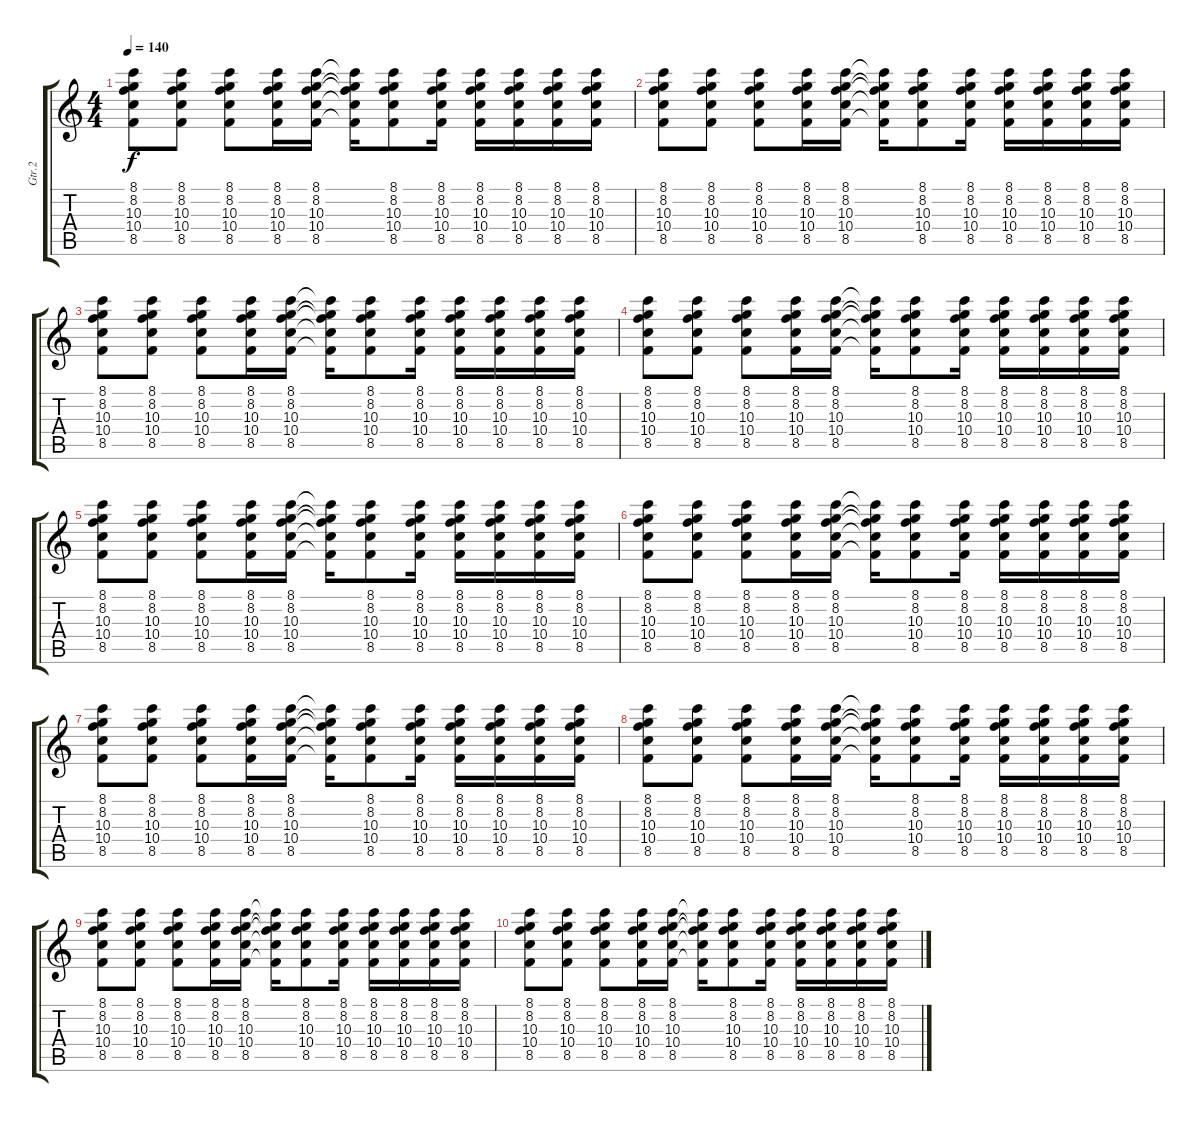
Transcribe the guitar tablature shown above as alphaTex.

\track ("Gtr.2" "Gtr.2") {instrument electricguitarclean}
\staff {score tabs}
\tuning (E4 B3 G3 D3 A2 D2) {hide}
\ts (4 4)
\tempo 140
\clef g2
\ks c
(8.1 8.2 10.3 10.4 8.5).8{dy f} (8.1 8.2 10.3 10.4 8.5).8 (8.1 8.2 10.3 10.4 8.5).8 (8.1 8.2 10.3 10.4 8.5).16 (8.1 8.2 10.3 10.4 8.5).16 (8.1{t} 8.2{t} 10.3{t} 10.4{t} 8.5{t}).16 (8.1 8.2 10.3 10.4 8.5).8 (8.1 8.2 10.3 10.4 8.5).16 (8.1 8.2 10.3 10.4 8.5).16 (8.1 8.2 10.3 10.4 8.5).16 (8.1 8.2 10.3 10.4 8.5).16 (8.1 8.2 10.3 10.4 8.5).16 |
(8.1 8.2 10.3 10.4 8.5).8 (8.1 8.2 10.3 10.4 8.5).8 (8.1 8.2 10.3 10.4 8.5).8 (8.1 8.2 10.3 10.4 8.5).16 (8.1 8.2 10.3 10.4 8.5).16 (8.1{t} 8.2{t} 10.3{t} 10.4{t} 8.5{t}).16 (8.1 8.2 10.3 10.4 8.5).8 (8.1 8.2 10.3 10.4 8.5).16 (8.1 8.2 10.3 10.4 8.5).16 (8.1 8.2 10.3 10.4 8.5).16 (8.1 8.2 10.3 10.4 8.5).16 (8.1 8.2 10.3 10.4 8.5).16 |
(8.1 8.2 10.3 10.4 8.5).8 (8.1 8.2 10.3 10.4 8.5).8 (8.1 8.2 10.3 10.4 8.5).8 (8.1 8.2 10.3 10.4 8.5).16 (8.1 8.2 10.3 10.4 8.5).16 (8.1{t} 8.2{t} 10.3{t} 10.4{t} 8.5{t}).16 (8.1 8.2 10.3 10.4 8.5).8 (8.1 8.2 10.3 10.4 8.5).16 (8.1 8.2 10.3 10.4 8.5).16 (8.1 8.2 10.3 10.4 8.5).16 (8.1 8.2 10.3 10.4 8.5).16 (8.1 8.2 10.3 10.4 8.5).16 |
(8.1 8.2 10.3 10.4 8.5).8 (8.1 8.2 10.3 10.4 8.5).8 (8.1 8.2 10.3 10.4 8.5).8 (8.1 8.2 10.3 10.4 8.5).16 (8.1 8.2 10.3 10.4 8.5).16 (8.1{t} 8.2{t} 10.3{t} 10.4{t} 8.5{t}).16 (8.1 8.2 10.3 10.4 8.5).8 (8.1 8.2 10.3 10.4 8.5).16 (8.1 8.2 10.3 10.4 8.5).16 (8.1 8.2 10.3 10.4 8.5).16 (8.1 8.2 10.3 10.4 8.5).16 (8.1 8.2 10.3 10.4 8.5).16 |
(8.1 8.2 10.3 10.4 8.5).8 (8.1 8.2 10.3 10.4 8.5).8 (8.1 8.2 10.3 10.4 8.5).8 (8.1 8.2 10.3 10.4 8.5).16 (8.1 8.2 10.3 10.4 8.5).16 (8.1{t} 8.2{t} 10.3{t} 10.4{t} 8.5{t}).16 (8.1 8.2 10.3 10.4 8.5).8 (8.1 8.2 10.3 10.4 8.5).16 (8.1 8.2 10.3 10.4 8.5).16 (8.1 8.2 10.3 10.4 8.5).16 (8.1 8.2 10.3 10.4 8.5).16 (8.1 8.2 10.3 10.4 8.5).16 |
(8.1 8.2 10.3 10.4 8.5).8 (8.1 8.2 10.3 10.4 8.5).8 (8.1 8.2 10.3 10.4 8.5).8 (8.1 8.2 10.3 10.4 8.5).16 (8.1 8.2 10.3 10.4 8.5).16 (8.1{t} 8.2{t} 10.3{t} 10.4{t} 8.5{t}).16 (8.1 8.2 10.3 10.4 8.5).8 (8.1 8.2 10.3 10.4 8.5).16 (8.1 8.2 10.3 10.4 8.5).16 (8.1 8.2 10.3 10.4 8.5).16 (8.1 8.2 10.3 10.4 8.5).16 (8.1 8.2 10.3 10.4 8.5).16 |
(8.1 8.2 10.3 10.4 8.5).8 (8.1 8.2 10.3 10.4 8.5).8 (8.1 8.2 10.3 10.4 8.5).8 (8.1 8.2 10.3 10.4 8.5).16 (8.1 8.2 10.3 10.4 8.5).16 (8.1{t} 8.2{t} 10.3{t} 10.4{t} 8.5{t}).16 (8.1 8.2 10.3 10.4 8.5).8 (8.1 8.2 10.3 10.4 8.5).16 (8.1 8.2 10.3 10.4 8.5).16 (8.1 8.2 10.3 10.4 8.5).16 (8.1 8.2 10.3 10.4 8.5).16 (8.1 8.2 10.3 10.4 8.5).16 |
(8.1 8.2 10.3 10.4 8.5).8 (8.1 8.2 10.3 10.4 8.5).8 (8.1 8.2 10.3 10.4 8.5).8 (8.1 8.2 10.3 10.4 8.5).16 (8.1 8.2 10.3 10.4 8.5).16 (8.1{t} 8.2{t} 10.3{t} 10.4{t} 8.5{t}).16 (8.1 8.2 10.3 10.4 8.5).8 (8.1 8.2 10.3 10.4 8.5).16 (8.1 8.2 10.3 10.4 8.5).16 (8.1 8.2 10.3 10.4 8.5).16 (8.1 8.2 10.3 10.4 8.5).16 (8.1 8.2 10.3 10.4 8.5).16 |
(8.1 8.2 10.3 10.4 8.5).8 (8.1 8.2 10.3 10.4 8.5).8 (8.1 8.2 10.3 10.4 8.5).8 (8.1 8.2 10.3 10.4 8.5).16 (8.1 8.2 10.3 10.4 8.5).16 (8.1{t} 8.2{t} 10.3{t} 10.4{t} 8.5{t}).16 (8.1 8.2 10.3 10.4 8.5).8 (8.1 8.2 10.3 10.4 8.5).16 (8.1 8.2 10.3 10.4 8.5).16 (8.1 8.2 10.3 10.4 8.5).16 (8.1 8.2 10.3 10.4 8.5).16 (8.1 8.2 10.3 10.4 8.5).16 |
(8.1 8.2 10.3 10.4 8.5).8 (8.1 8.2 10.3 10.4 8.5).8 (8.1 8.2 10.3 10.4 8.5).8 (8.1 8.2 10.3 10.4 8.5).16 (8.1 8.2 10.3 10.4 8.5).16 (8.1{t} 8.2{t} 10.3{t} 10.4{t} 8.5{t}).16 (8.1 8.2 10.3 10.4 8.5).8 (8.1 8.2 10.3 10.4 8.5).16 (8.1 8.2 10.3 10.4 8.5).16 (8.1 8.2 10.3 10.4 8.5).16 (8.1 8.2 10.3 10.4 8.5).16 (8.1 8.2 10.3 10.4 8.5).16
